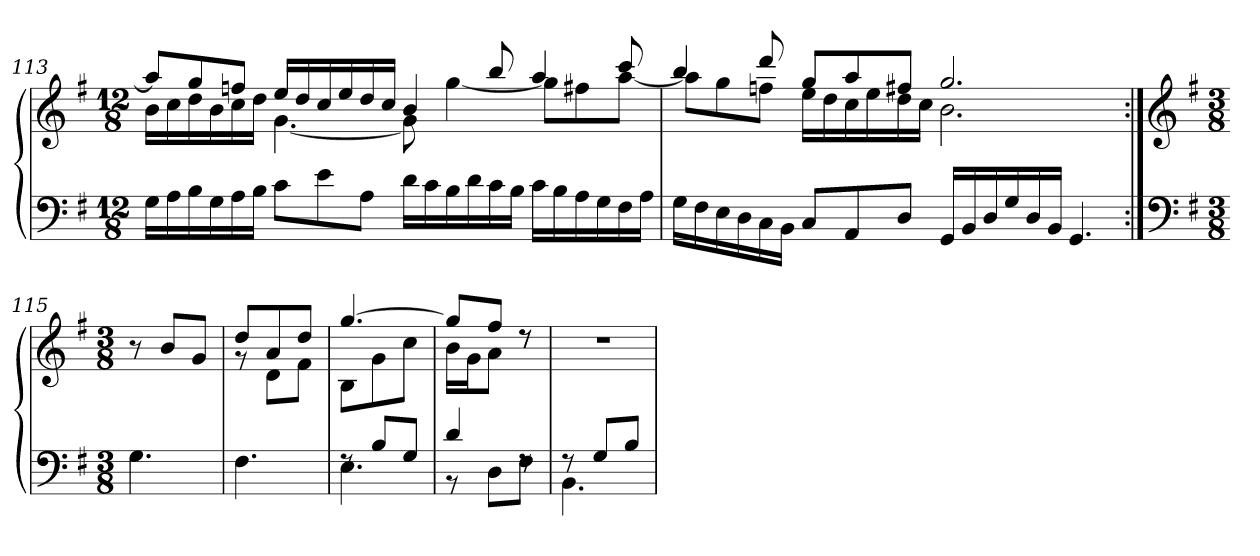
**kern	**kern
*part1	*part1
*staff2	*staff1
!!LO:LB:g=z
*clefF4	*clefG2
*k[f#]	*k[f#]
*G:	*G:
*M12/8	*M12/8
=113	=113
*	*^
16G\LL	8aa/L]	16b\LL
16A\	.	16cc\
16B\	8gg/	16dd\
16G\	.	16b\
16A\	8ffn/J	16cc\
16B\JJ	.	16dd\JJ
8c\L	16ee/LL	[4.g\
.	16dd/	.
8e\	16cc/	.
.	16ee/	.
8A\J	16dd/	.
.	16cc/JJ	.
16d\LL	4b/	8g\]
16c\	.	.
16B\	.	[4gg\
16d\	.	.
16c\	8bb/	.
16B\JJ	.	.
16c\LL	4aa/	8gg\L]
16B\	.	.
16A\	.	8ff#X\
16G\	.	.
16F#\	8ccc/	[8aa\J
16A\JJ	.	.
=114	=114	=114
16G\LL	4bb/	8aa\L]
16F#\	.	.
16E\	.	8gg\
16D\	.	.
16C\	8ddd/	8ffn\J
16BB\JJ	.	.
8C/L	8gg/L	16ee\LL
.	.	16dd\
8AA/	8aa/	16cc\
.	.	16ee\
8D/J	8ff#X/J	16dd\
.	.	16cc\JJ
16GG/LL	2.gg/	2.b\
16BB/	.	.
16D/	.	.
16G/	.	.
16D/	.	.
16BB/JJ	.	.
4.GG/	.	.
*	*v	*v
!!LO:PB:g=z
=115:|!	=115:|!
*clefF4	*clefG2
*k[f#]	*k[f#]
*G:	*G:
*M3/8	*M3/8
*	*MM60
4.G\	8r
.	8b/L
.	8g/J
=116	=116
*	*^
4.F#\	8dd/L	8rg
.	8a/	8d\L
.	8dd/J	8f#\J
=117	=117	=117
*^	*	*
8rF	4.E\	[4.gg/	8B\L
8B/L	.	.	8g\
8G/J	.	.	8cc\J
=118	=118	=118	=118
4d/	8r	8gg/L]	16b\LL
.	.	.	16g\J
.	8D\L	8ff#/J	8a\J
8rF	8F#\J	8rdd	8rdd
*	*	*v	*v
=119	=119	=119
8rF	4.BB\	4.r
8G/L	.	.
8B/J	.	.
*v	*v	*
=	=
*-	*-
